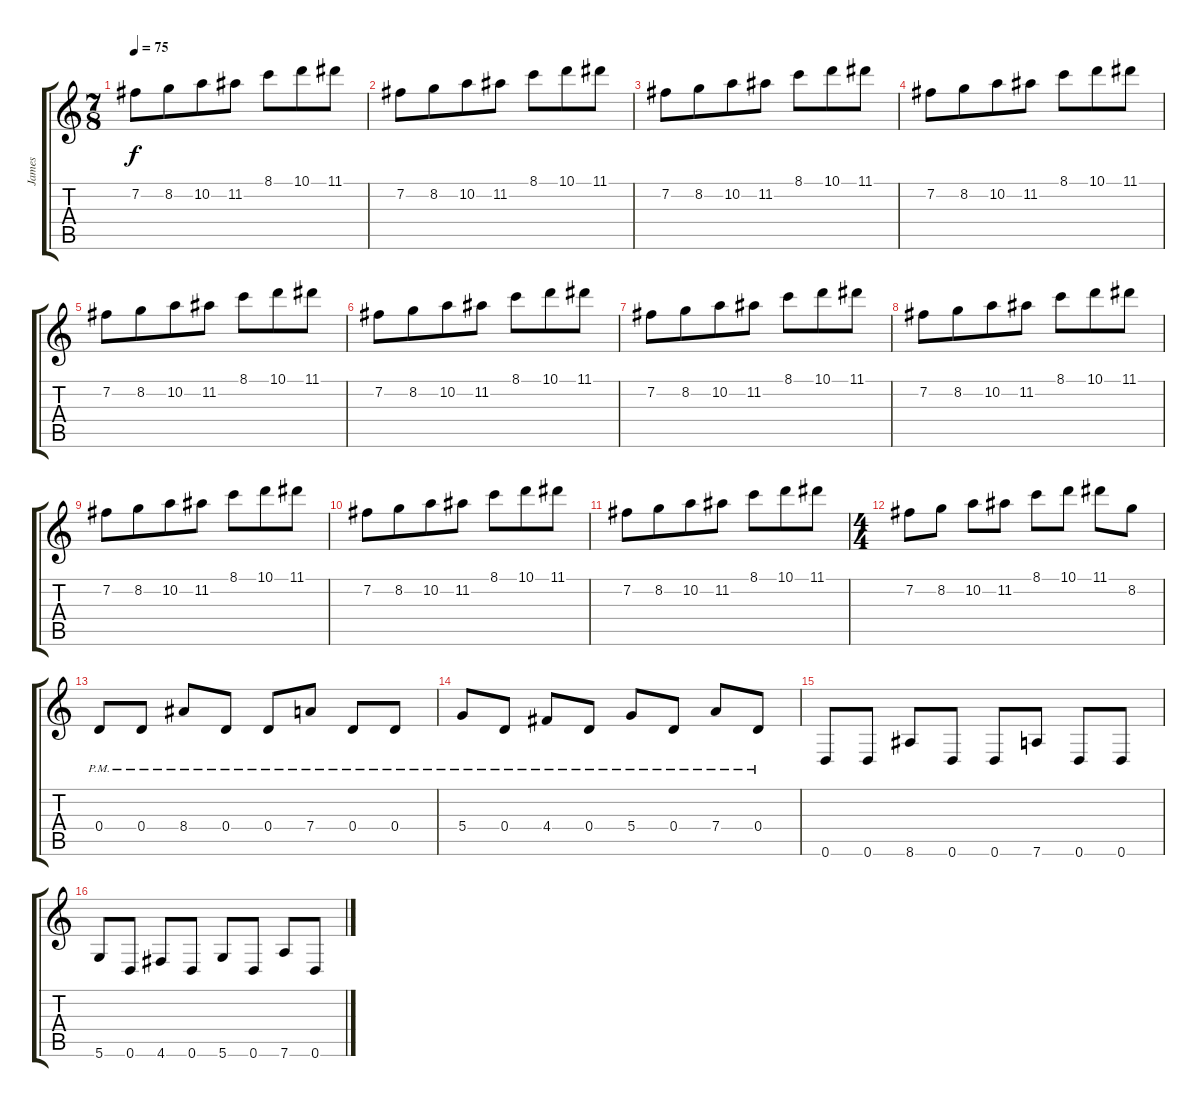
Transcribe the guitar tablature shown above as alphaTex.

\track ("James" "James") {instrument distortionguitar}
\staff {score tabs}
\tuning (E4 B3 G3 D3 A2 D2) {hide}
\ts (7 8)
\tempo 75
\clef g2
\ks c
7.2.8{dy f} 8.2.8 10.2.8 11.2.8 8.1.8 10.1.8 11.1.8 |
7.2.8 8.2.8 10.2.8 11.2.8 8.1.8 10.1.8 11.1.8 |
7.2.8 8.2.8 10.2.8 11.2.8 8.1.8 10.1.8 11.1.8 |
7.2.8 8.2.8 10.2.8 11.2.8 8.1.8 10.1.8 11.1.8 |
7.2.8 8.2.8 10.2.8 11.2.8 8.1.8 10.1.8 11.1.8 |
7.2.8 8.2.8 10.2.8 11.2.8 8.1.8 10.1.8 11.1.8 |
7.2.8 8.2.8 10.2.8 11.2.8 8.1.8 10.1.8 11.1.8 |
7.2.8 8.2.8 10.2.8 11.2.8 8.1.8 10.1.8 11.1.8 |
7.2.8 8.2.8 10.2.8 11.2.8 8.1.8 10.1.8 11.1.8 |
7.2.8 8.2.8 10.2.8 11.2.8 8.1.8 10.1.8 11.1.8 |
7.2.8 8.2.8 10.2.8 11.2.8 8.1.8 10.1.8 11.1.8 |
\ts (4 4)
7.2.8 8.2.8 10.2.8 11.2.8 8.1.8 10.1.8 11.1.8 8.2.8 |
0.4{pm}.8 0.4{pm}.8 8.4{pm}.8 0.4{pm}.8 0.4{pm}.8 7.4{pm}.8 0.4{pm}.8 0.4{pm}.8 |
5.4{pm}.8 0.4{pm}.8 4.4{pm}.8 0.4{pm}.8 5.4{pm}.8 0.4{pm}.8 7.4{pm}.8 0.4{pm}.8 |
0.6.8 0.6.8 8.6.8 0.6.8 0.6.8 7.6.8 0.6.8 0.6.8 |
5.6.8 0.6.8 4.6.8 0.6.8 5.6.8 0.6.8 7.6.8 0.6.8
